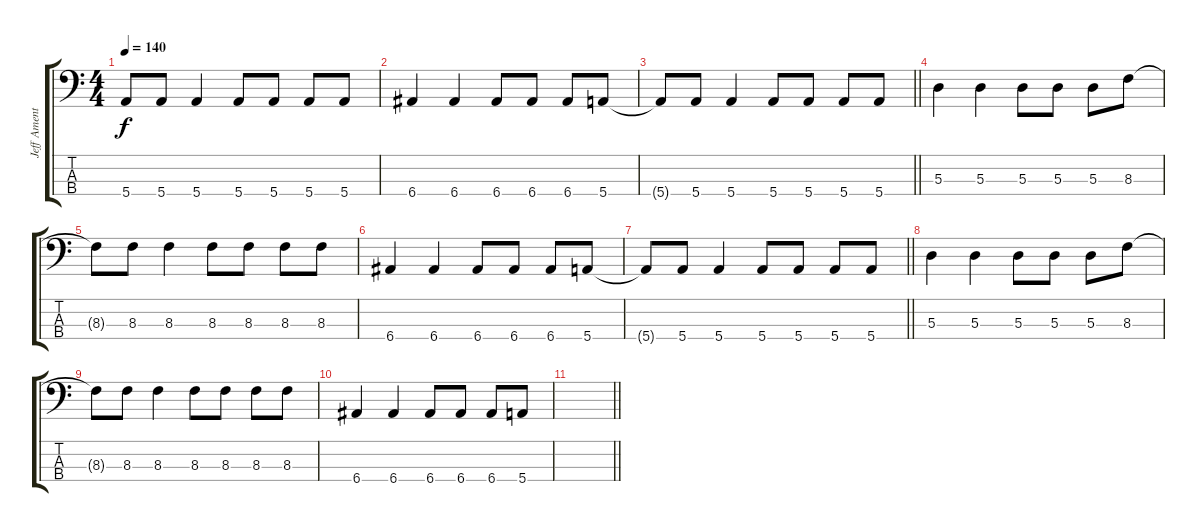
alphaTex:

\track ("Jeff Ament" "Jeff Ament") {instrument electricbassfinger}
\staff {score tabs}
\tuning (G2 D2 A1 E1) {hide}
\ts (4 4)
\tempo 140
\clef f4
\ks c
5.4{t}.8{dy f} 5.4.8 5.4.4 5.4.8 5.4.8 5.4.8 5.4.8 |
6.4.4 6.4.4 6.4.8 6.4.8 6.4.8 5.4.8 |
\barLineRight lightlight
5.4{t}.8 5.4.8 5.4.4 5.4.8 5.4.8 5.4.8 5.4.8 |
5.3.4 5.3.4 5.3.8 5.3.8 5.3.8 8.3.8 |
8.3{t}.8 8.3.8 8.3.4 8.3.8 8.3.8 8.3.8 8.3.8 |
6.4.4 6.4.4 6.4.8 6.4.8 6.4.8 5.4.8 |
\barLineRight lightlight
5.4{t}.8 5.4.8 5.4.4 5.4.8 5.4.8 5.4.8 5.4.8 |
5.3.4 5.3.4 5.3.8 5.3.8 5.3.8 8.3.8 |
8.3{t}.8 8.3.8 8.3.4 8.3.8 8.3.8 8.3.8 8.3.8 |
6.4.4 6.4.4 6.4.8 6.4.8 6.4.8 5.4.8 |
\barLineRight lightlight
